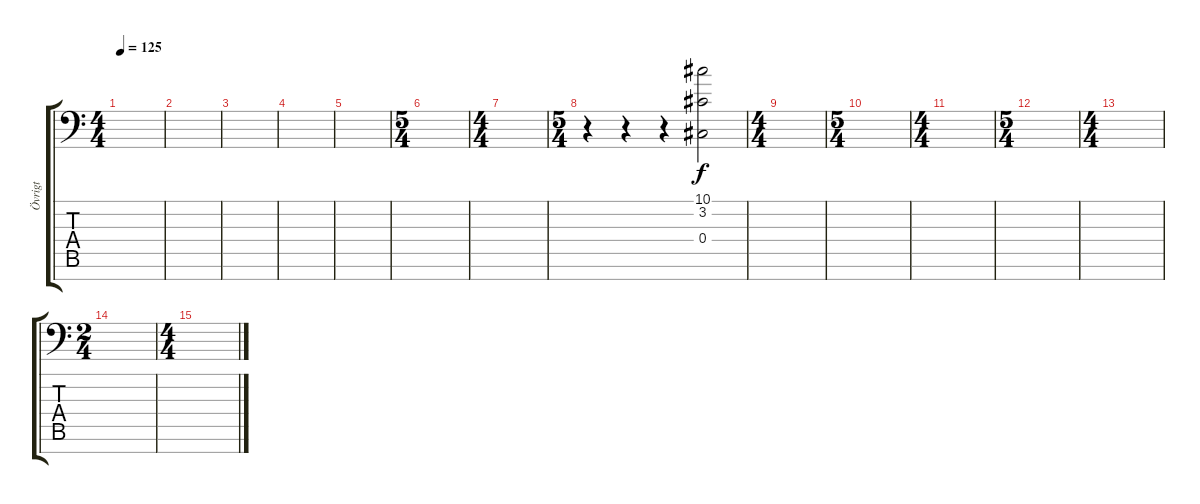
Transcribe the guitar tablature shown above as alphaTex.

\track ("Övrigt" "Övrigt") {instrument violin}
\staff {score tabs}
\tuning (Eb4 Bb3 Gb3 Db3 Ab2 Eb2 Bb1) {hide}
\ts (4 4)
\tempo 125
\clef f4
\ks c
|
|
|
|
|
\ts (5 4)
|
\ts (4 4)
|
\ts (5 4)
r.4 r.4 r.4 (10.1 3.2 0.4).2{instrument reversecymbal} |
\ts (4 4)
|
\ts (5 4)
|
\ts (4 4)
|
\ts (5 4)
|
\ts (4 4)
|
\ts (2 4)
|
\ts (4 4)
